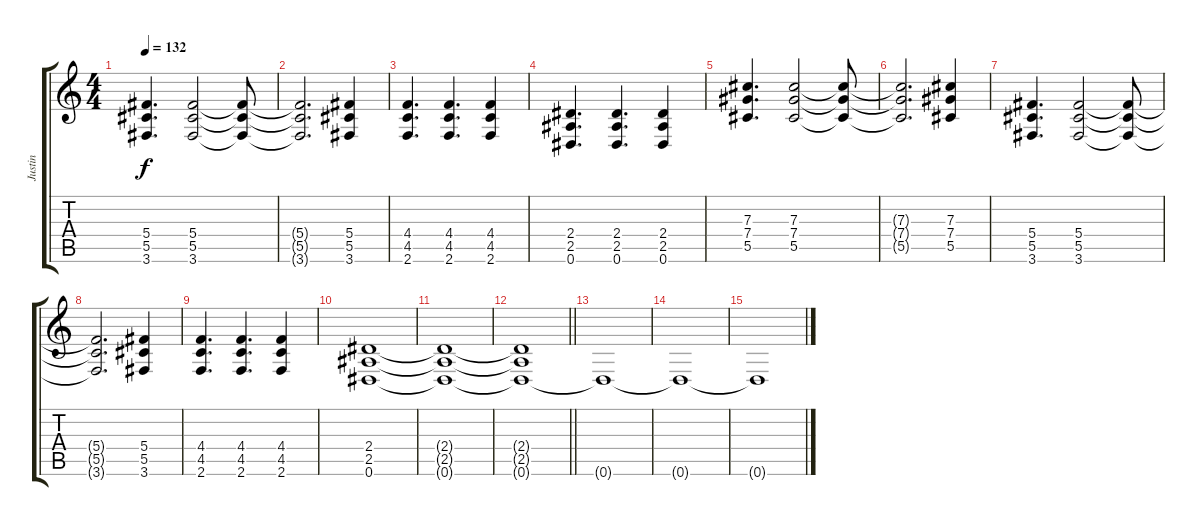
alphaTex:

\track ("Justin" "Justin") {instrument distortionguitar}
\staff {score tabs}
\tuning (Eb4 Bb3 Gb3 Db3 Ab2 Eb2) {hide}
\ts (4 4)
\tempo 132
\clef g2
\ks c
(5.4 5.5 3.6).4{d dy f} (5.4 5.5 3.6).2 (5.4{t} 5.5{t} 3.6{t}).8 |
(5.4{t} 5.5{t} 3.6{t}).2{d} (5.4 5.5 3.6).4 |
(4.4 4.5 2.6).4{d} (4.4 4.5 2.6).4{d} (4.4 4.5 2.6).4 |
(2.4 2.5 0.6).4{d} (2.4 2.5 0.6).4{d} (2.4 2.5 0.6).4 |
(7.3 7.4 5.5).4{d} (7.3 7.4 5.5).2 (7.3{t} 7.4{t} 5.5{t}).8 |
(7.3{t} 7.4{t} 5.5{t}).2{d} (7.3 7.4 5.5).4 |
(5.4 5.5 3.6).4{d} (5.4 5.5 3.6).2 (5.4{t} 5.5{t} 3.6{t}).8 |
(5.4{t} 5.5{t} 3.6{t}).2{d} (5.4 5.5 3.6).4 |
(4.4 4.5 2.6).4{d} (4.4 4.5 2.6).4{d} (4.4 4.5 2.6).4 |
(2.4 2.5 0.6).1 |
(2.4{t} 2.5{t} 0.6{t}).1{volume 7} |
\barLineRight lightlight
(2.4{t} 2.5{t} 0.6{t}).1 |
\section ("" "")
0.6{t}.1 |
0.6{t}.1 |
0.6{t}.1
